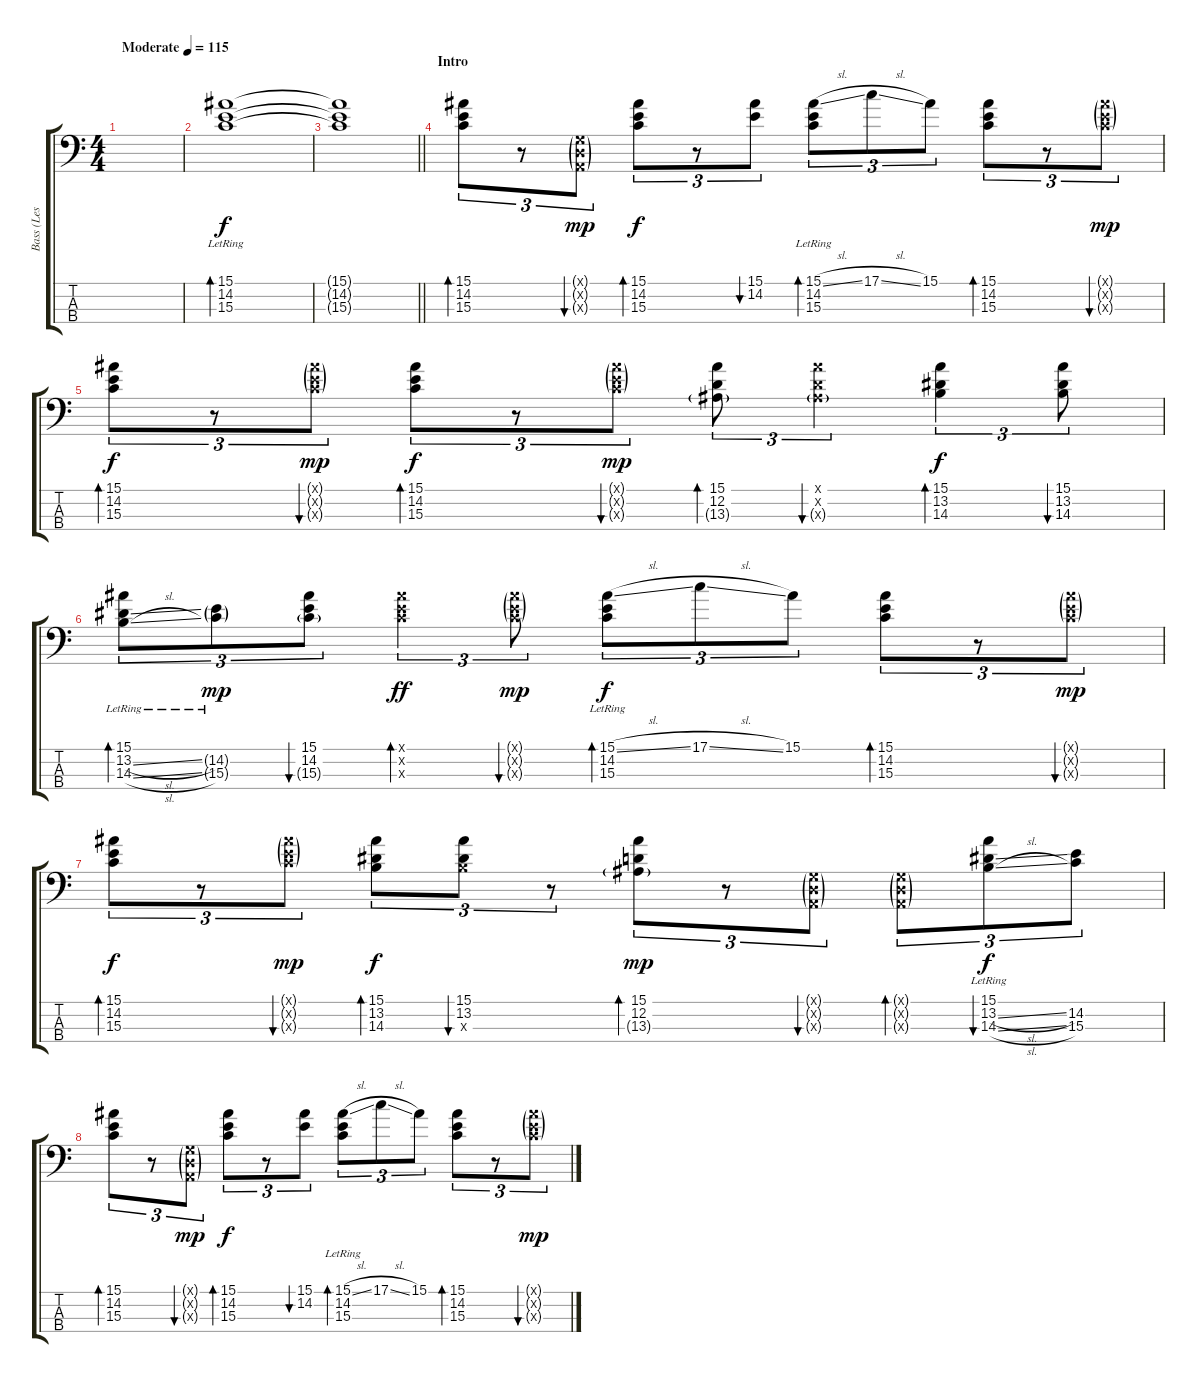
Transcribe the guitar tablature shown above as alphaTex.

\track ("Bass (Les Claypool)" "Bass (Les ") {instrument electricbassfinger}
\staff {score tabs}
\tuning (G2 D2 A1 E1) {hide}
\ts (4 4)
\tempo (115 "Moderate")
\clef f4
\ks c
|
(15.1{lr} 14.2{lr} 15.3{lr}).1{bd 30} |
\barLineRight lightlight
(15.1{t} 14.2{t} 15.3{t}).1 |
\section ("" "Intro")
(15.1 14.2 15.3).8{tu (3 2) bd 30} r.8{tu (3 2)} (0.1{g x} 0.2{g x} 0.3{g x}).8{tu (3 2) bu 30 dy mp} (15.1 14.2 15.3).8{tu (3 2) bd 30 dy f} r.8{tu (3 2)} (15.1 14.2).8{tu (3 2) bu 30} (15.1{sl} 14.2{lr} 15.3{lr}).8{tu (3 2) bd 30} 17.1{sl}.8{tu (3 2)} 15.1.8{tu (3 2)} (15.1 14.2 15.3).8{tu (3 2) bd 30} r.8{tu (3 2)} (15.1{g x} 14.2{g x} 15.3{g x}).8{tu (3 2) bu 30 dy mp} |
(15.1 14.2 15.3).8{tu (3 2) bd 30 dy f} r.8{tu (3 2)} (15.1{g x} 14.2{g x} 15.3{g x}).8{tu (3 2) bu 30 dy mp} (15.1 14.2 15.3).8{tu (3 2) bd 30 dy f} r.8{tu (3 2)} (15.1{g x} 14.2{g x} 15.3{g x}).8{tu (3 2) bu 30 dy mp} (15.1 12.2 13.3{g}).8{tu (3 2) bd 30} (15.1{x} 12.2{x} 13.3{g x}).4{tu (3 2) bu 30} (15.1 13.2 14.3).4{tu (3 2) bd 30 dy f} (15.1 13.2 14.3).8{tu (3 2) bu 30} |
(15.1{lr} 13.2{sl} 14.3{sl}).8{tu (3 2) bd 30} (14.2{g} 15.3{g lr}).8{tu (3 2) dy mp} (15.1 14.2 15.3{g}).8{tu (3 2) bu 30} (15.1{x} 14.2{x} 15.3{x}).4{tu (3 2) bd 30 dy ff} (15.1{g x} 14.2{g x} 15.3{g x}).8{tu (3 2) bu 30 dy mp} (15.1{sl} 14.2{lr} 15.3{lr}).8{tu (3 2) bd 30 dy f} 17.1{sl}.8{tu (3 2)} 15.1.8{tu (3 2)} (15.1 14.2 15.3).8{tu (3 2) bd 30} r.8{tu (3 2)} (15.1{g x} 14.2{g x} 15.3{g x}).8{tu (3 2) bu 30 dy mp} |
(15.1 14.2 15.3).8{tu (3 2) bd 30 dy f} r.8{tu (3 2)} (15.1{g x} 14.2{g x} 15.3{g x}).8{tu (3 2) bu 30 dy mp} (15.1 13.2 14.3).8{tu (3 2) bd 30 dy f} (15.1 13.2 14.3{x}).8{tu (3 2) bu 30} r.8{tu (3 2)} (15.1 12.2 13.3{g}).8{tu (3 2) bd 30 dy mp} r.8{tu (3 2)} (0.1{g x} 0.2{g x} 0.3{g x}).8{tu (3 2) bu 30} (0.1{g x} 0.2{g x} 0.3{g x}).8{tu (3 2) bd 30} (15.1{lr} 13.2{sl} 14.3{sl}).8{tu (3 2) bu 30 dy f} (14.2 15.3).8{tu (3 2)} |
(15.1 14.2 15.3).8{tu (3 2) bd 30} r.8{tu (3 2)} (0.1{g x} 0.2{g x} 0.3{g x}).8{tu (3 2) bu 30 dy mp} (15.1 14.2 15.3).8{tu (3 2) bd 30 dy f} r.8{tu (3 2)} (15.1 14.2).8{tu (3 2) bu 30} (15.1{sl} 14.2{lr} 15.3{lr}).8{tu (3 2) bd 30} 17.1{sl}.8{tu (3 2)} 15.1.8{tu (3 2)} (15.1 14.2 15.3).8{tu (3 2) bd 30} r.8{tu (3 2)} (15.1{g x} 14.2{g x} 15.3{g x}).8{tu (3 2) bu 30 dy mp}
